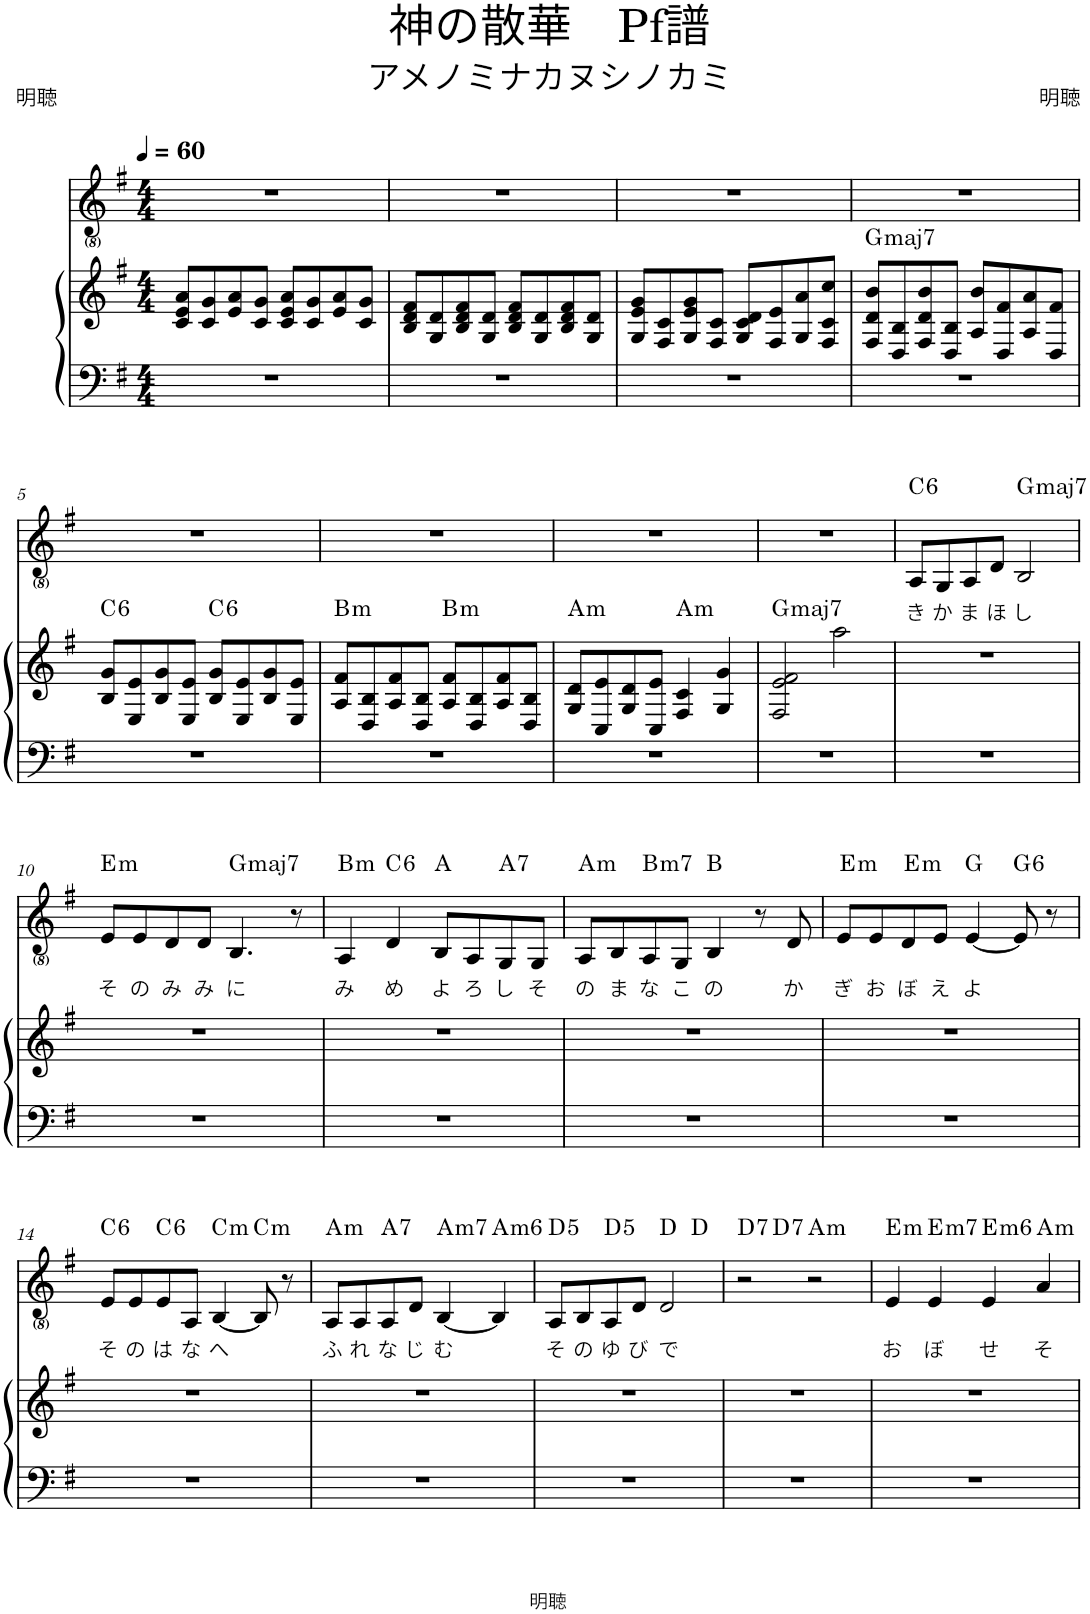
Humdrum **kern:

**kern	**kern	**harte	**kern	**text	**harte
*part2	*part2	*part2	*part1	*part1	*part1
*staff3	*staff2	*	*staff1	*staff1	*
*I"Piano	*	*	*I"Voice	*	*
*I'Pno	*	*	*	*	*
*clefF4	*clefG2	*	*clefG2	*	*
*k[f#]	*k[f#]	*	*k[f#]	*	*
*M4/4	*M4/4	*	*M4/4	*	*
*MM60	*MM60	*	*MM60	*	*
=1	=1	=1	=1	=1	=1
1r	8c/ 8e/ 8a/L	.	1r	.	.
.	8c/ 8g/	.	.	.	.
.	8e/ 8a/	.	.	.	.
.	8c/ 8g/J	.	.	.	.
.	8c/ 8e/ 8a/L	.	.	.	.
.	8c/ 8g/	.	.	.	.
.	8e/ 8a/	.	.	.	.
.	8c/ 8g/J	.	.	.	.
=2	=2	=2	=2	=2	=2
1r	8B/ 8d/ 8f#/L	.	1r	.	.
.	8G/ 8d/	.	.	.	.
.	8B/ 8d/ 8f#/	.	.	.	.
.	8G/ 8d/J	.	.	.	.
.	8B/ 8d/ 8f#/L	.	.	.	.
.	8G/ 8d/	.	.	.	.
.	8B/ 8d/ 8f#/	.	.	.	.
.	8G/ 8d/J	.	.	.	.
=3	=3	=3	=3	=3	=3
1r	8G/ 8e/ 8g/L	.	1r	.	.
.	8F#/ 8c/	.	.	.	.
.	8G/ 8e/ 8g/	.	.	.	.
.	8F#/ 8c/J	.	.	.	.
.	8G/ 8c/ 8d/L	.	.	.	.
.	8F#/ 8e/	.	.	.	.
.	8G/ 8a/	.	.	.	.
.	8F#/ 8c/ 8cc/J	.	.	.	.
=4	=4	=4	=4	=4	=4
!	!	!LO:H:kt=maj7	!	!	!
1r	8F#/ 8d/ 8b/L	G:maj7	1r	.	.
.	8D/ 8B/	.	.	.	.
.	8F#/ 8d/ 8b/	.	.	.	.
.	8D/ 8B/J	.	.	.	.
.	8A/ 8b/L	.	.	.	.
.	8D/ 8f#/	.	.	.	.
.	8A/ 8a/	.	.	.	.
.	8D/ 8f#/J	.	.	.	.
!!LO:LB:g=z
=5	=5	=5	=5	=5	=5
!	!	!LO:H:kt=6	!	!	!
1r	8B/ 8g/L	C:maj6	1r	.	.
.	8E/ 8e/	.	.	.	.
.	8B/ 8g/	.	.	.	.
.	8E/ 8e/J	.	.	.	.
!	!	!LO:H:kt=6	!	!	!
.	8B/ 8g/L	C:maj6	.	.	.
.	8E/ 8e/	.	.	.	.
.	8B/ 8g/	.	.	.	.
.	8E/ 8e/J	.	.	.	.
=6	=6	=6	=6	=6	=6
!	!	!LO:H:kt=m	!	!	!
1r	8A/ 8f#/L	B:min	1r	.	.
.	8D/ 8B/	.	.	.	.
.	8A/ 8f#/	.	.	.	.
.	8D/ 8B/J	.	.	.	.
!	!	!LO:H:kt=m	!	!	!
.	8A/ 8f#/L	B:min	.	.	.
.	8D/ 8B/	.	.	.	.
.	8A/ 8f#/	.	.	.	.
.	8D/ 8B/J	.	.	.	.
=7	=7	=7	=7	=7	=7
!	!	!LO:H:kt=m	!	!	!
1r	8G/ 8d/L	A:min	1r	.	.
.	8C/ 8e/	.	.	.	.
.	8G/ 8d/	.	.	.	.
.	8C/ 8e/J	.	.	.	.
!	!	!LO:H:kt=m	!	!	!
.	4F#/ 4c/	A:min	.	.	.
.	4G/ 4g/	.	.	.	.
=8	=8	=8	=8	=8	=8
!	!	!LO:H:kt=maj7	!	!	!
1r	2F#/ 2e/ 2f#/	G:maj7	1r	.	.
.	2aa\	.	.	.	.
=9	=9	=9	=9	=9	=9
!	!	!	!	!LO:LY:b	!LO:H:kt=6
1r	1r	.	8A/L	き	C:maj6
!	!	!	!	!LO:LY:b	!
.	.	.	8G/	か	.
!	!	!	!	!LO:LY:b	!
.	.	.	8A/	ま	.
!	!	!	!	!LO:LY:b	!
.	.	.	8d/J	ほ	.
!	!	!	!	!LO:LY:b	!LO:H:kt=maj7
.	.	.	2B/	し	G:maj7
!!LO:LB:g=z
=10	=10	=10	=10	=10	=10
!	!	!	!	!LO:LY:b	!LO:H:kt=m
1r	1r	.	8e/L	そ	E:min
!	!	!	!	!LO:LY:b	!
.	.	.	8e/	の	.
!	!	!	!	!LO:LY:b	!
.	.	.	8d/	み	.
!	!	!	!	!LO:LY:b	!
.	.	.	8d/J	み	.
!	!	!	!	!LO:LY:b	!LO:H:kt=maj7
.	.	.	4.B/	に	G:maj7
.	.	.	8r	.	.
=11	=11	=11	=11	=11	=11
!	!	!	!	!LO:LY:b	!LO:H:kt=m
1r	1r	.	4A/	み	B:min
!	!	!	!	!LO:LY:b	!LO:H:kt=6
.	.	.	4d/	め	C:maj6
!	!	!	!	!LO:LY:b	!
.	.	.	8B/L	よ	A:maj
!	!	!	!	!LO:LY:b	!
.	.	.	8A/	ろ	.
!	!	!	!	!LO:LY:b	!LO:H:kt=7
.	.	.	8G/	し	A:7
!	!	!	!	!LO:LY:b	!
.	.	.	8G/J	そ	.
=12	=12	=12	=12	=12	=12
!	!	!	!	!LO:LY:b	!LO:H:kt=m
1r	1r	.	8A/L	の	A:min
!	!	!	!	!LO:LY:b	!
.	.	.	8B/	ま	.
!	!	!	!	!LO:LY:b	!LO:H:kt=m7
.	.	.	8A/	な	B:min7
!	!	!	!	!LO:LY:b	!
.	.	.	8G/J	こ	.
!	!	!	!	!LO:LY:b	!
.	.	.	4B/	の	B:maj
.	.	.	8r	.	.
!	!	!	!	!LO:LY:b	!
.	.	.	8dn/	か	.
=13	=13	=13	=13	=13	=13
!	!	!	!	!LO:LY:b	!LO:H:kt=m
1r	1r	.	8e/L	ぎ	E:min
!	!	!	!	!LO:LY:b	!
.	.	.	8e/	お	.
!	!	!	!	!LO:LY:b	!LO:H:kt=m
.	.	.	8d/	ぼ	E:min
!	!	!	!	!LO:LY:b	!
.	.	.	8e/J	え	.
!	!	!	!	!LO:LY:b	!
.	.	.	[4e/	よ	G:maj
!	!	!	!	!	!LO:H:kt=6
.	.	.	8e/]	.	G:maj6
.	.	.	8r	.	.
!!LO:LB:g=z
=14	=14	=14	=14	=14	=14
!	!	!	!	!LO:LY:b	!LO:H:kt=6
1r	1r	.	8e/L	そ	C:maj6
!	!	!	!	!LO:LY:b	!
.	.	.	8e/	の	.
!	!	!	!	!LO:LY:b	!LO:H:kt=6
.	.	.	8e/	は	C:maj6
!	!	!	!	!LO:LY:b	!
.	.	.	8A/J	な	.
!	!	!	!	!LO:LY:b	!LO:H:kt=m
.	.	.	[4B/	へ	C:min
!	!	!	!	!	!LO:H:kt=m
.	.	.	8B/]	.	C:min
.	.	.	8r	.	.
=15	=15	=15	=15	=15	=15
!	!	!	!	!LO:LY:b	!LO:H:kt=m
1r	1r	.	8A/L	ふ	A:min
!	!	!	!	!LO:LY:b	!
.	.	.	8A/	れ	.
!	!	!	!	!LO:LY:b	!LO:H:kt=7
.	.	.	8A/	な	A:7
!	!	!	!	!LO:LY:b	!
.	.	.	8d/J	じ	.
!	!	!	!	!LO:LY:b	!LO:H:kt=m7
.	.	.	[4B/	む	A:min7
!	!	!	!	!	!LO:H:kt=m6
.	.	.	4B/]	.	A:min6
=16	=16	=16	=16	=16	=16
!	!	!	!	!LO:LY:b	!LO:H:kt=5
*	*	*	*^	*	*
1r	1r	.	8A/L	2.ryy	そ	D:(1,5)
!	!	!	!	!	!LO:LY:b	!
.	.	.	8B/	.	の	.
!	!	!	!	!	!LO:LY:b	!LO:H:kt=5
.	.	.	8A/	.	ゆ	D:(1,5)
!	!	!	!	!	!LO:LY:b	!
.	.	.	8d/J	.	び	.
!	!	!	!	!	!LO:LY:b	!
.	.	.	2d/	.	で	D:maj
.	.	.	.	4ryy	.	D:maj
=17	=17	=17	=17	=17	=17	=17
!	!	!	!	!	!	!LO:H:kt=7
1r	1r	.	2r	4ryy	.	D:7
!	!	!	!	!	!	!LO:H:kt=7
.	.	.	.	2.ryy	.	D:7
!	!	!	!	!	!	!LO:H:kt=m
.	.	.	2r	.	.	A:min
=18	=18	=18	=18	=18	=18	=18
!	!	!	!	!	!LO:LY:b	!LO:H:kt=m
*	*	*	*v	*v	*	*
1r	1r	.	4e/	お	E:min
!	!	!	!	!LO:LY:b	!LO:H:kt=m7
.	.	.	4e/	ぼ	E:min7
!	!	!	!	!LO:LY:b	!LO:H:kt=m6
.	.	.	4e/	せ	E:min6
!	!	!	!	!LO:LY:b	!LO:H:kt=m
.	.	.	4a/	そ	A:min
=	=	=	=	=	=
*-	*-	*-	*-	*-	*-
